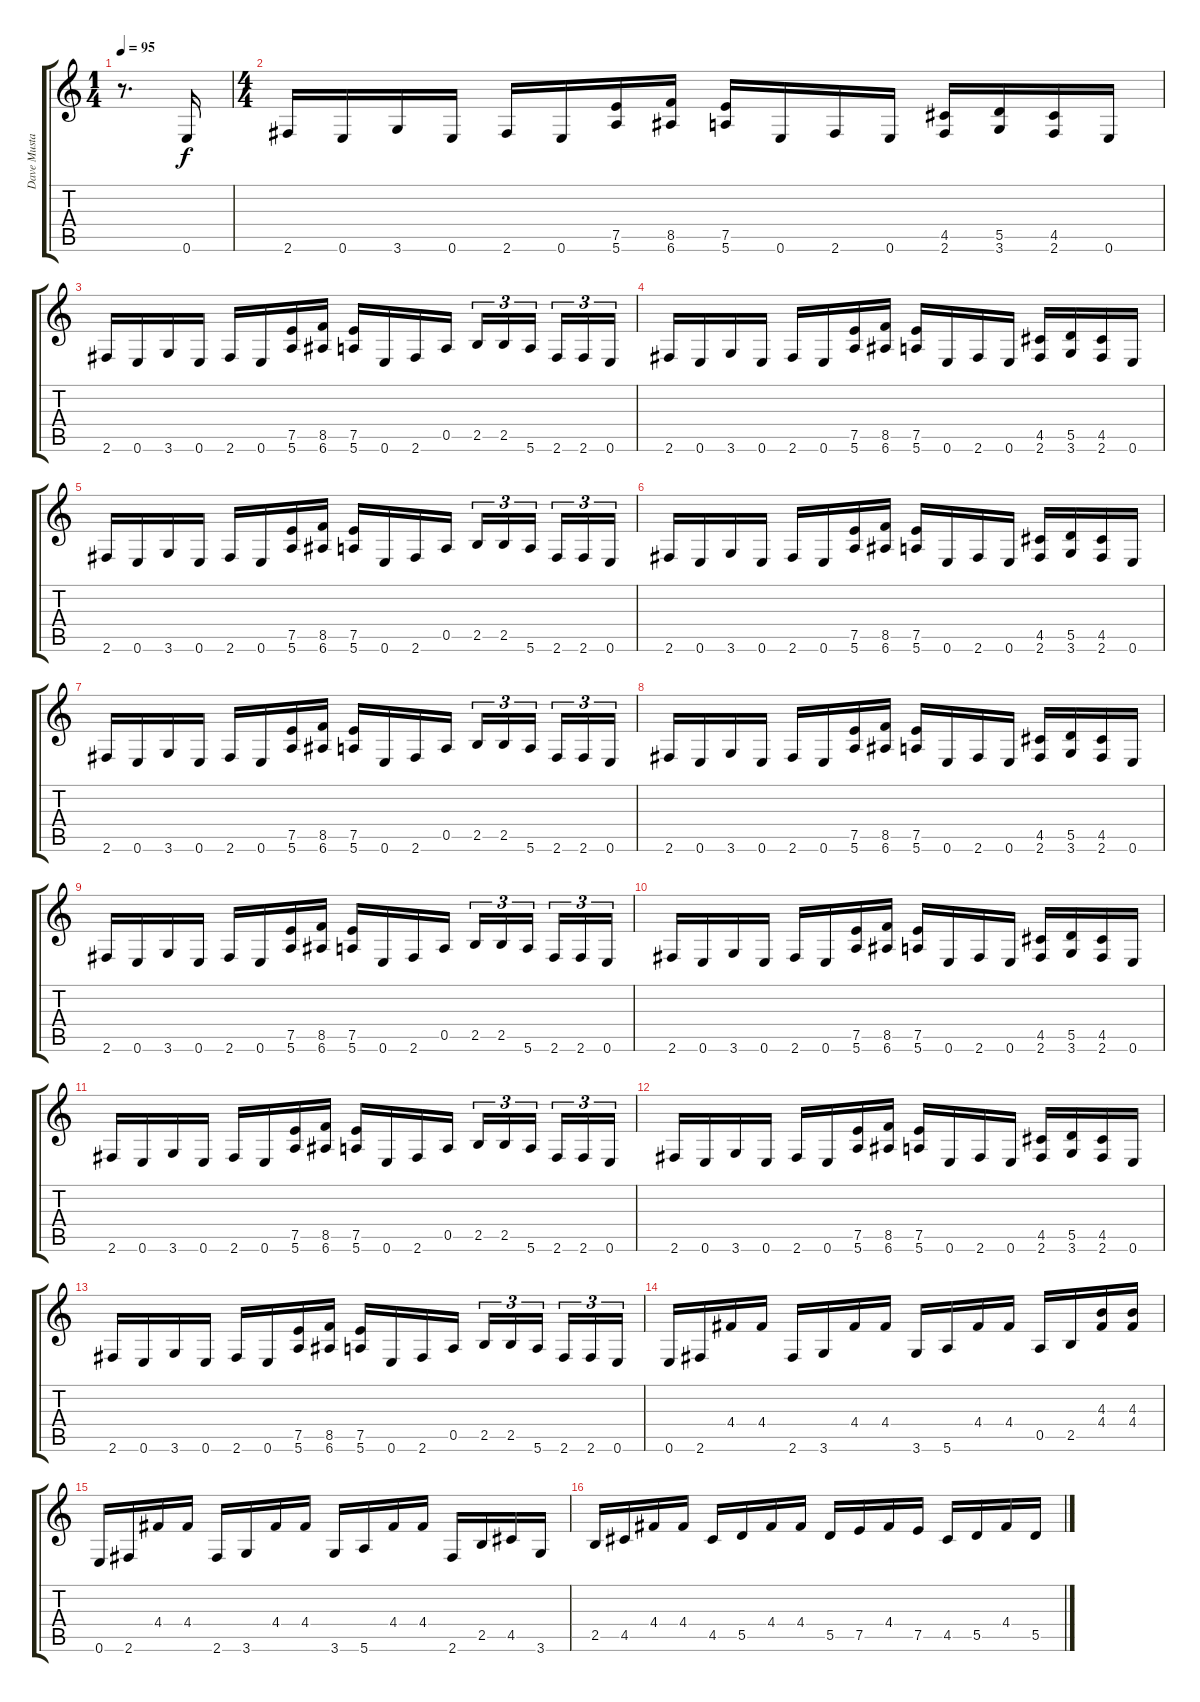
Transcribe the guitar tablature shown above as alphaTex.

\track ("Dave Mustaine" "Dave Musta") {instrument distortionguitar}
\staff {score tabs}
\tuning (E4 B3 G3 D3 A2 E2) {hide}
\ts (1 4)
\tempo 95
\clef g2
\ks c
r.8{d dy f instrument distortionguitar} 0.6.16 |
\ts (4 4)
2.6.16 0.6.16 3.6.16 0.6.16 2.6.16 0.6.16 (7.5 5.6).16 (8.5 6.6).16 (7.5 5.6).16 0.6.16 2.6.16 0.6.16 (4.5 2.6).16 (5.5 3.6).16 (4.5 2.6).16 0.6.16 |
2.6.16 0.6.16 3.6.16 0.6.16 2.6.16 0.6.16 (7.5 5.6).16 (8.5 6.6).16 (7.5 5.6).16 0.6.16 2.6.16 0.5.16 2.5.16{tu (3 2)} 2.5.16{tu (3 2)} 5.6.16{tu (3 2) beam splitsecondary} 2.6.16{tu (3 2)} 2.6.16{tu (3 2)} 0.6.16{tu (3 2)} |
2.6.16 0.6.16 3.6.16 0.6.16 2.6.16 0.6.16 (7.5 5.6).16 (8.5 6.6).16 (7.5 5.6).16 0.6.16 2.6.16 0.6.16 (4.5 2.6).16 (5.5 3.6).16 (4.5 2.6).16 0.6.16 |
2.6.16 0.6.16 3.6.16 0.6.16 2.6.16 0.6.16 (7.5 5.6).16 (8.5 6.6).16 (7.5 5.6).16 0.6.16 2.6.16 0.5.16 2.5.16{tu (3 2)} 2.5.16{tu (3 2)} 5.6.16{tu (3 2) beam splitsecondary} 2.6.16{tu (3 2)} 2.6.16{tu (3 2)} 0.6.16{tu (3 2)} |
2.6.16 0.6.16 3.6.16 0.6.16 2.6.16 0.6.16 (7.5 5.6).16 (8.5 6.6).16 (7.5 5.6).16 0.6.16 2.6.16 0.6.16 (4.5 2.6).16 (5.5 3.6).16 (4.5 2.6).16 0.6.16 |
2.6.16 0.6.16 3.6.16 0.6.16 2.6.16 0.6.16 (7.5 5.6).16 (8.5 6.6).16 (7.5 5.6).16 0.6.16 2.6.16 0.5.16 2.5.16{tu (3 2)} 2.5.16{tu (3 2)} 5.6.16{tu (3 2) beam splitsecondary} 2.6.16{tu (3 2)} 2.6.16{tu (3 2)} 0.6.16{tu (3 2)} |
2.6.16 0.6.16 3.6.16 0.6.16 2.6.16 0.6.16 (7.5 5.6).16 (8.5 6.6).16 (7.5 5.6).16 0.6.16 2.6.16 0.6.16 (4.5 2.6).16 (5.5 3.6).16 (4.5 2.6).16 0.6.16 |
2.6.16 0.6.16 3.6.16 0.6.16 2.6.16 0.6.16 (7.5 5.6).16 (8.5 6.6).16 (7.5 5.6).16 0.6.16 2.6.16 0.5.16 2.5.16{tu (3 2)} 2.5.16{tu (3 2)} 5.6.16{tu (3 2) beam splitsecondary} 2.6.16{tu (3 2)} 2.6.16{tu (3 2)} 0.6.16{tu (3 2)} |
2.6.16 0.6.16 3.6.16 0.6.16 2.6.16 0.6.16 (7.5 5.6).16 (8.5 6.6).16 (7.5 5.6).16 0.6.16 2.6.16 0.6.16 (4.5 2.6).16 (5.5 3.6).16 (4.5 2.6).16 0.6.16 |
2.6.16 0.6.16 3.6.16 0.6.16 2.6.16 0.6.16 (7.5 5.6).16 (8.5 6.6).16 (7.5 5.6).16 0.6.16 2.6.16 0.5.16 2.5.16{tu (3 2)} 2.5.16{tu (3 2)} 5.6.16{tu (3 2) beam splitsecondary} 2.6.16{tu (3 2)} 2.6.16{tu (3 2)} 0.6.16{tu (3 2)} |
2.6.16 0.6.16 3.6.16 0.6.16 2.6.16 0.6.16 (7.5 5.6).16 (8.5 6.6).16 (7.5 5.6).16 0.6.16 2.6.16 0.6.16 (4.5 2.6).16 (5.5 3.6).16 (4.5 2.6).16 0.6.16 |
2.6.16 0.6.16 3.6.16 0.6.16 2.6.16 0.6.16 (7.5 5.6).16 (8.5 6.6).16 (7.5 5.6).16 0.6.16 2.6.16 0.5.16 2.5.16{tu (3 2)} 2.5.16{tu (3 2)} 5.6.16{tu (3 2) beam splitsecondary} 2.6.16{tu (3 2)} 2.6.16{tu (3 2)} 0.6.16{tu (3 2)} |
0.6.16 2.6.16 4.4.16 4.4.16 2.6.16 3.6.16 4.4.16 4.4.16 3.6.16 5.6.16 4.4.16 4.4.16 0.5.16 2.5.16 (4.3 4.4).16 (4.3 4.4).16 |
0.6.16 2.6.16 4.4.16 4.4.16 2.6.16 3.6.16 4.4.16 4.4.16 3.6.16 5.6.16 4.4.16 4.4.16 2.6.16 2.5.16 4.5.16 3.6.16 |
2.5.16 4.5.16 4.4.16 4.4.16 4.5.16 5.5.16 4.4.16 4.4.16 5.5.16 7.5.16 4.4.16 7.5.16 4.5.16 5.5.16 4.4.16 5.5.16
